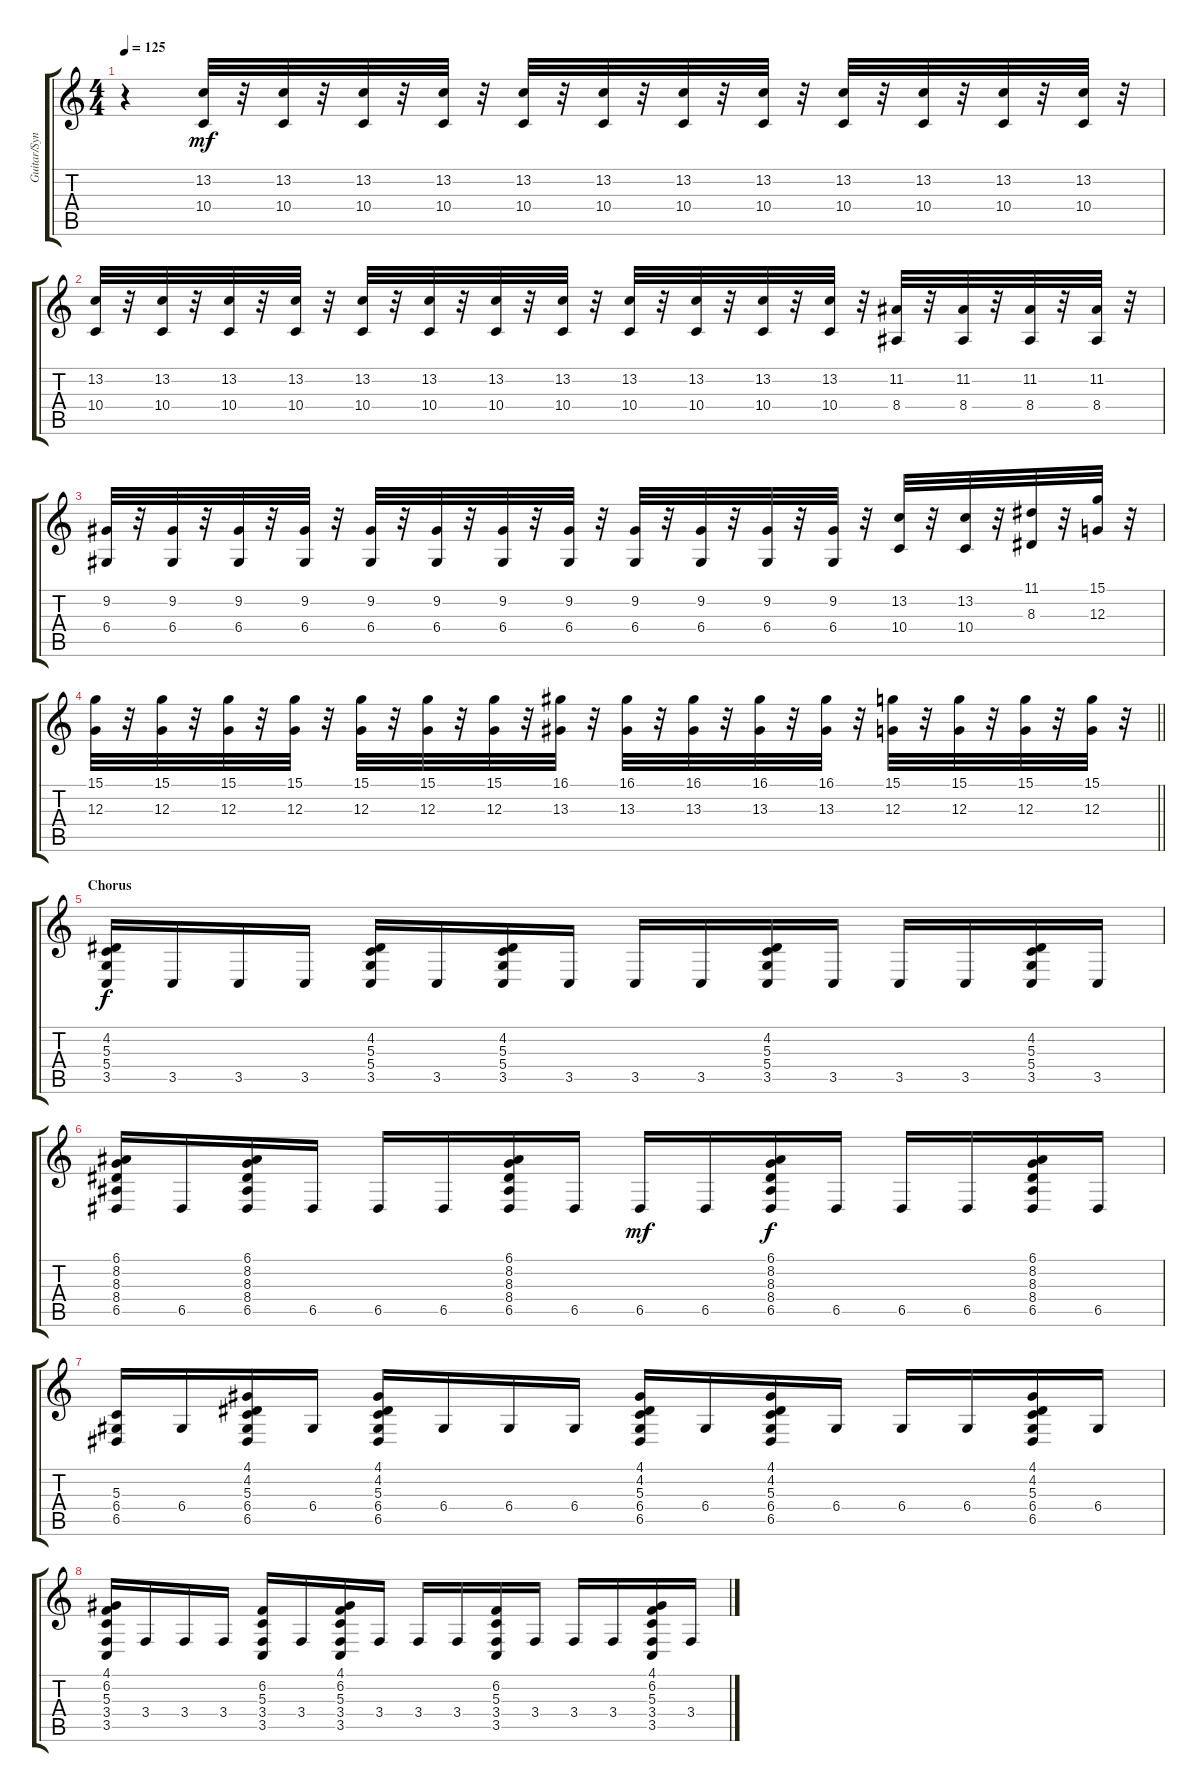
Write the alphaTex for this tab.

\track ("Guitar/Synth" "Guitar/Syn") {instrument lead2sawtooth}
\staff {score tabs}
\tuning (E4 B3 G3 D3 A2 E2) {hide}
\ts (4 4)
\tempo 125
\clef g2
\ks c
r.4{dy mf volume 12} (13.2 10.4).32 r.32 (13.2 10.4).32 r.32 (13.2 10.4).32 r.32 (13.2 10.4).32 r.32 (13.2 10.4).32 r.32 (13.2 10.4).32 r.32 (13.2 10.4).32 r.32 (13.2 10.4).32 r.32 (13.2 10.4).32 r.32 (13.2 10.4).32 r.32 (13.2 10.4).32 r.32 (13.2 10.4).32 r.32 |
(13.2 10.4).32 r.32 (13.2 10.4).32 r.32 (13.2 10.4).32 r.32 (13.2 10.4).32 r.32 (13.2 10.4).32 r.32 (13.2 10.4).32 r.32 (13.2 10.4).32 r.32 (13.2 10.4).32 r.32 (13.2 10.4).32 r.32 (13.2 10.4).32 r.32 (13.2 10.4).32 r.32 (13.2 10.4).32 r.32 (11.2 8.4).32 r.32 (11.2 8.4).32 r.32 (11.2 8.4).32 r.32 (11.2 8.4).32 r.32 |
(9.2 6.4).32 r.32 (9.2 6.4).32 r.32 (9.2 6.4).32 r.32 (9.2 6.4).32 r.32 (9.2 6.4).32 r.32 (9.2 6.4).32 r.32 (9.2 6.4).32 r.32 (9.2 6.4).32 r.32 (9.2 6.4).32 r.32 (9.2 6.4).32 r.32 (9.2 6.4).32 r.32 (9.2 6.4).32 r.32 (13.2 10.4).32 r.32 (13.2 10.4).32 r.32 (11.1 8.3).32 r.32 (15.1 12.3).32 r.32 |
\barLineRight lightlight
(15.1 12.3).32 r.32 (15.1 12.3).32 r.32 (15.1 12.3).32 r.32 (15.1 12.3).32 r.32 (15.1 12.3).32 r.32 (15.1 12.3).32 r.32 (15.1 12.3).32 r.32 (16.1 13.3).32 r.32 (16.1 13.3).32 r.32 (16.1 13.3).32 r.32 (16.1 13.3).32 r.32 (16.1 13.3).32 r.32 (15.1 12.3).32 r.32 (15.1 12.3).32 r.32 (15.1 12.3).32 r.32 (15.1 12.3).32 r.32 |
\section ("" "Chorus")
(4.2 5.3 5.4 3.5).16{dy f volume 8} 3.5.16 3.5.16 3.5.16 (4.2 5.3 5.4 3.5).16 3.5.16 (4.2 5.3 5.4 3.5).16 3.5.16 3.5.16 3.5.16 (4.2 5.3 5.4 3.5).16 3.5.16 3.5.16 3.5.16 (4.2 5.3 5.4 3.5).16 3.5.16 |
(6.1 8.2 8.3 8.4 6.5).16 6.5.16 (6.1 8.2 8.3 8.4 6.5).16 6.5.16 6.5.16 6.5.16 (6.1 8.2 8.3 8.4 6.5).16 6.5.16 6.5.16{dy mf} 6.5.16 (6.1 8.2 8.3 8.4 6.5).16{dy f} 6.5.16 6.5.16 6.5.16 (6.1 8.2 8.3 8.4 6.5).16 6.5.16 |
(5.3 6.4 6.5).16 6.4.16 (4.1 4.2 5.3 6.4 6.5).16 6.4.16 (4.1 4.2 5.3 6.4 6.5).16 6.4.16 6.4.16 6.4.16 (4.1 4.2 5.3 6.4 6.5).16 6.4.16 (4.1 4.2 5.3 6.4 6.5).16 6.4.16 6.4.16 6.4.16 (4.1 4.2 5.3 6.4 6.5).16 6.4.16 |
(4.1 6.2 5.3 3.4 3.5).16 3.4.16 3.4.16 3.4.16 (6.2 5.3 3.4 3.5).16 3.4.16 (4.1 6.2 5.3 3.4 3.5).16 3.4.16 3.4.16 3.4.16 (6.2 5.3 3.4 3.5).16 3.4.16 3.4.16 3.4.16 (4.1 6.2 5.3 3.4 3.5).16 3.4.16
